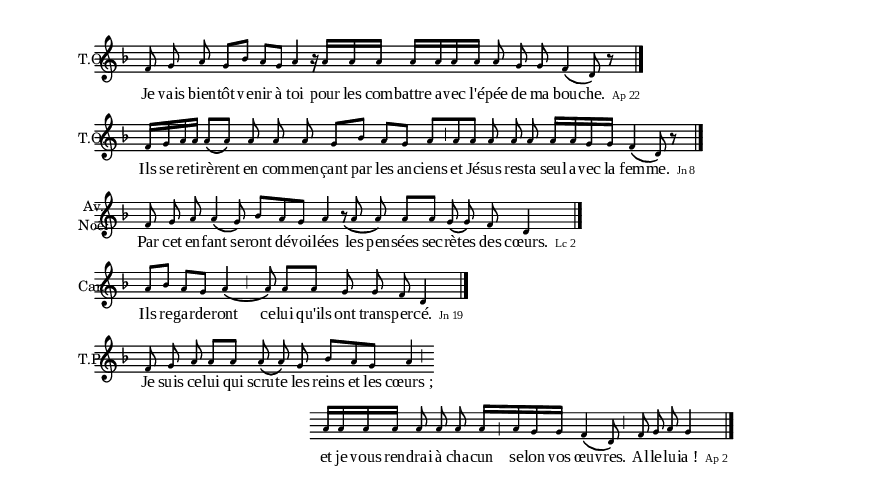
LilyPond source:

\version "2.14.0"
\include "definitions.ly"

%\markup {  \hspace #-10 \fill-line { "Psalm 63" "Mode 1" \null \null } }
\noPageBreak


\relative f' { 
	\new Staff {
		\cadenzaOn
		\key f \major
		\set Staff.instrumentName = \markup{ \center-column { T.O. } }
		\times 2/3 { f8 g a }
		g[ bes]
		a[ g]
		a4
		\espace
		r16 a[ a a]
		a[ a a a]
		\times 2/3 { a8 g g }
		f4\( d8\) r
		\endBar
	}
	\addlyrics {
		Je vais bien -- tôt ve -- nir à toi pour les com -- battre a -- vec l'é -- pée de ma bou -- che.
		\markup { \citation #"Ap 22" }
	}
}

\relative f' { 
	\new Staff {
		\cadenzaOn
		\key f \major
		\set Staff.instrumentName = \markup{ \center-column { T.O. } }
		f16[ g a a]
		a8[\( a\)]
		\times 2/3 { a a a }
		g[ bes]
		a[ g]
		\times 2/3 { a[ \cesure a a] }
		\times 2/3 { a a a }
		a16[ a g g]
		f4\( d8\) r
		\endBar
	}
	\addlyrics {
		Ils se re -- ti -- rè -- rent en com -- men -- çant par les an -- ciens et Jé -- sus res -- ta seul a -- vec la fem -- me.
		\markup { \citation #"Jn 8" }
	}
}

\relative f' { 
	\new Staff {
		\cadenzaOn
		\key f \major
		\set Staff.instrumentName = \markup{ \center-column { Av. Noël } }
		\times 2/3 { f8 g a }
		\times 2/3 { a4\( g8\) }
		\times 2/3 { bes[ a g] }
		a4
		\espace
		\times 2/3 { r8_\( a a\) } 
		a[ a]
		\times 2/3 { g\( g\) f }
		d4
		\endBar
	}
	\addlyrics {
		Par cet en -- fant se -- ront dé -- voi -- lées les pen -- sées sec -- rè -- tes des cœurs.
		\markup { \citation #"Lc 2" }
	}
}
\relative f' { 
	\new Staff {
		\cadenzaOn
		\key f \major
		\set Staff.instrumentName = \markup{ \center-column { Car. } }
		a8[ bes]
		a[ g]
		\times 2/3 { a4\( \pespace\cesure \pespace a8\) }
		a[ a]
		\times 2/3 { g g f }
		d4
		\endBar
	}
	\addlyrics {
		Ils re -- gar -- de -- ront ce -- lui qu'ils ont trans -- per -- cé.
		\markup { \citation #"Jn 19" }
	}
}

\relative f' { 
	\new Staff {
		\cadenzaOn
		\key f \major
		\set Staff.instrumentName = \markup{ \center-column { T.P. } }
		\times 2/3 { f8 g a }
		a[ a]
		\times 2/3 { a\( a\) g }
		\times 2/3 { bes[ a g] }
		a4 \cesure \pespace
		a16[ a a a]
		\times 2/3 { a8 a a }
		a16[ \cesurebasse\pespace a g g]
		f4\( d8\)
		\cesureall \pespace
		\times 2/3 { f g a }
		g4
		\endBar
	}
	\addlyrics {
		Je suis ce -- lui qui scru -- te les reins et les "cœurs ;" et je vous ren -- drai à cha -- cun se -- lon vos œu -- vres. Al -- le -- lu -- "ia !"
		\markup { \citation #"Ap 2" }
	}
}


